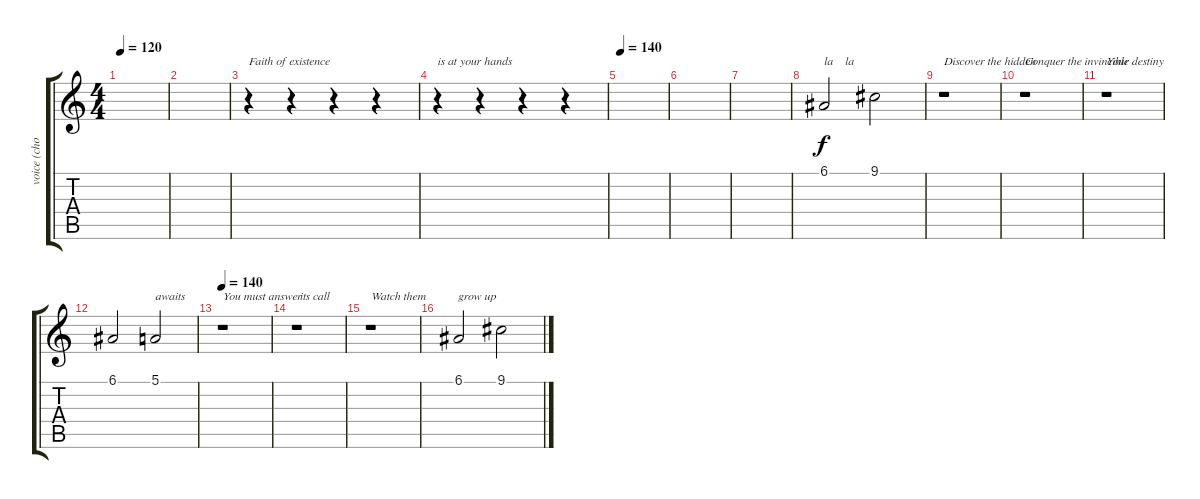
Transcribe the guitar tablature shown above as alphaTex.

\track ("voice (choral) - Merav and Kiril" "voice (cho") {instrument choiraahs}
\staff {score tabs}
\tuning (E4 B3 G3 D3 A2 E2) {hide}
\ts (4 4)
\tempo 120
\clef g2
\ks c
|
|
r.4{txt "Faith of existence" volume 0} r.4 r.4 r.4 |
r.4{txt "is at your hands" volume 16} r.4 r.4 r.4 |
\tempo 140
|
|
|
6.1.2{txt "la    la"} 9.1.2 |
r.1{txt "Discover the hidden"} |
r.1{txt "Conquer the invincible"} |
r.1{txt "Your destiny "} |
6.1.2 5.1.2{txt "awaits"} |
\tempo 140
r.1{txt "You must answer "} |
r.1{txt " its call"} |
r.1{txt "Watch them"} |
6.1.2{txt "grow up"} 9.1.2
